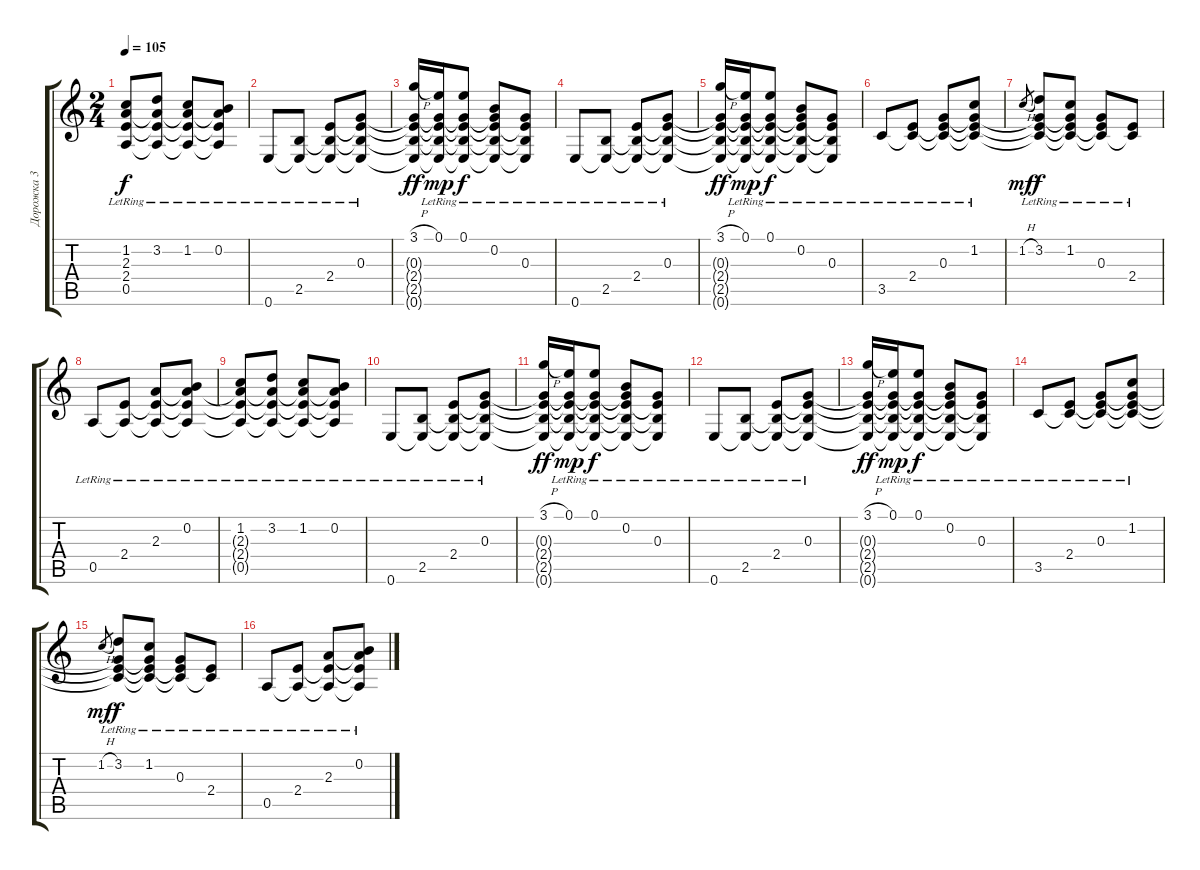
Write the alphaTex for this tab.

\track ("Дорожка 3" "Дорожка 3") {instrument overdrivenguitar}
\staff {score tabs}
\tuning (E4 B3 G3 D3 A2 E2) {hide}
\ts (2 4)
\tempo 105
\clef g2
\ks c
(1.2{lr} 2.3{t} 2.4{t} 0.5{t}).8{dy f} (3.2{lr} 2.3{t} 2.4{t} 0.5{t}).8 (1.2{lr} 2.3{t} 2.4{t} 0.5{t}).8 (0.2{lr} 2.3{t} 2.4{t} 0.5{t}).8 |
0.6{lr}.8 (2.5{lr} 0.6{t}).8 (2.4{lr} 2.5{t} 0.6{t}).8 (0.3{lr} 2.4{t} 2.5{t} 0.6{t}).8 |
(3.1{h} 0.3{t} 2.4{t} 2.5{t} 0.6{t}).16{dy ff} (0.1{lr} 0.3{t} 2.4{t} 2.5{t} 0.6{t}).16{dy mp} (0.1{lr} 0.3{t} 2.4{t} 2.5{t} 0.6{t}).8{dy f} (0.2{lr} 0.3{t} 2.4{t} 2.5{t} 0.6{t}).8 (0.3{lr} 2.4{t} 2.5{t} 0.6{t}).8 |
0.6{lr}.8{volume 12 instrument acousticguitarsteel} (2.5{lr} 0.6{t}).8 (2.4{lr} 2.5{t} 0.6{t}).8 (0.3{lr} 2.4{t} 2.5{t} 0.6{t}).8 |
(3.1{h} 0.3{t} 2.4{t} 2.5{t} 0.6{t}).16{dy ff} (0.1{lr} 0.3{t} 2.4{t} 2.5{t} 0.6{t}).16{dy mp} (0.1{lr} 0.3{t} 2.4{t} 2.5{t} 0.6{t}).8{dy f} (0.2{lr} 0.3{t} 2.4{t} 2.5{t} 0.6{t}).8 (0.3{lr} 2.4{t} 2.5{t} 0.6{t}).8 |
3.5{lr}.8 (2.4{lr} 3.5{t}).8 (0.3{lr} 2.4{t} 3.5{t}).8 (1.2{lr} 0.3{t} 2.4{t} 3.5{t}).8 |
1.2{h}.8{gr dy mf} (3.2{lr} 0.3{t} 2.4{t} 3.5{t}).8{dy f} (1.2{lr} 0.3{t} 2.4{t} 3.5{t}).8 (0.3{lr} 2.4{t} 3.5{t}).8 (2.4{lr} 3.5{t}).8 |
0.5{lr}.8 (2.4{lr} 0.5{t}).8 (2.3{lr} 2.4{t} 0.5{t}).8 (0.2{lr} 2.3{t} 2.4{t} 0.5{t}).8 |
(1.2{lr} 2.3{t} 2.4{t} 0.5{t}).8 (3.2{lr} 2.3{t} 2.4{t} 0.5{t}).8 (1.2{lr} 2.3{t} 2.4{t} 0.5{t}).8 (0.2{lr} 2.3{t} 2.4{t} 0.5{t}).8 |
0.6{lr}.8{volume 12 instrument acousticguitarsteel} (2.5{lr} 0.6{t}).8 (2.4{lr} 2.5{t} 0.6{t}).8 (0.3{lr} 2.4{t} 2.5{t} 0.6{t}).8 |
(3.1{h} 0.3{t} 2.4{t} 2.5{t} 0.6{t}).16{dy ff} (0.1{lr} 0.3{t} 2.4{t} 2.5{t} 0.6{t}).16{dy mp} (0.1{lr} 0.3{t} 2.4{t} 2.5{t} 0.6{t}).8{dy f} (0.2{lr} 0.3{t} 2.4{t} 2.5{t} 0.6{t}).8 (0.3{lr} 2.4{t} 2.5{t} 0.6{t}).8 |
0.6{lr}.8 (2.5{lr} 0.6{t}).8 (2.4{lr} 2.5{t} 0.6{t}).8 (0.3{lr} 2.4{t} 2.5{t} 0.6{t}).8 |
(3.1{h} 0.3{t} 2.4{t} 2.5{t} 0.6{t}).16{dy ff} (0.1{lr} 0.3{t} 2.4{t} 2.5{t} 0.6{t}).16{dy mp} (0.1{lr} 0.3{t} 2.4{t} 2.5{t} 0.6{t}).8{dy f} (0.2{lr} 0.3{t} 2.4{t} 2.5{t} 0.6{t}).8 (0.3{lr} 2.4{t} 2.5{t} 0.6{t}).8 |
3.5{lr}.8 (2.4{lr} 3.5{t}).8 (0.3{lr} 2.4{t} 3.5{t}).8 (1.2{lr} 0.3{t} 2.4{t} 3.5{t}).8 |
1.2{h}.8{gr dy mf} (3.2{lr} 0.3{t} 2.4{t} 3.5{t}).8{dy f} (1.2{lr} 0.3{t} 2.4{t} 3.5{t}).8 (0.3{lr} 2.4{t} 3.5{t}).8 (2.4{lr} 3.5{t}).8 |
0.5{lr}.8 (2.4{lr} 0.5{t}).8 (2.3{lr} 2.4{t} 0.5{t}).8 (0.2{lr} 2.3{t} 2.4{t} 0.5{t}).8
